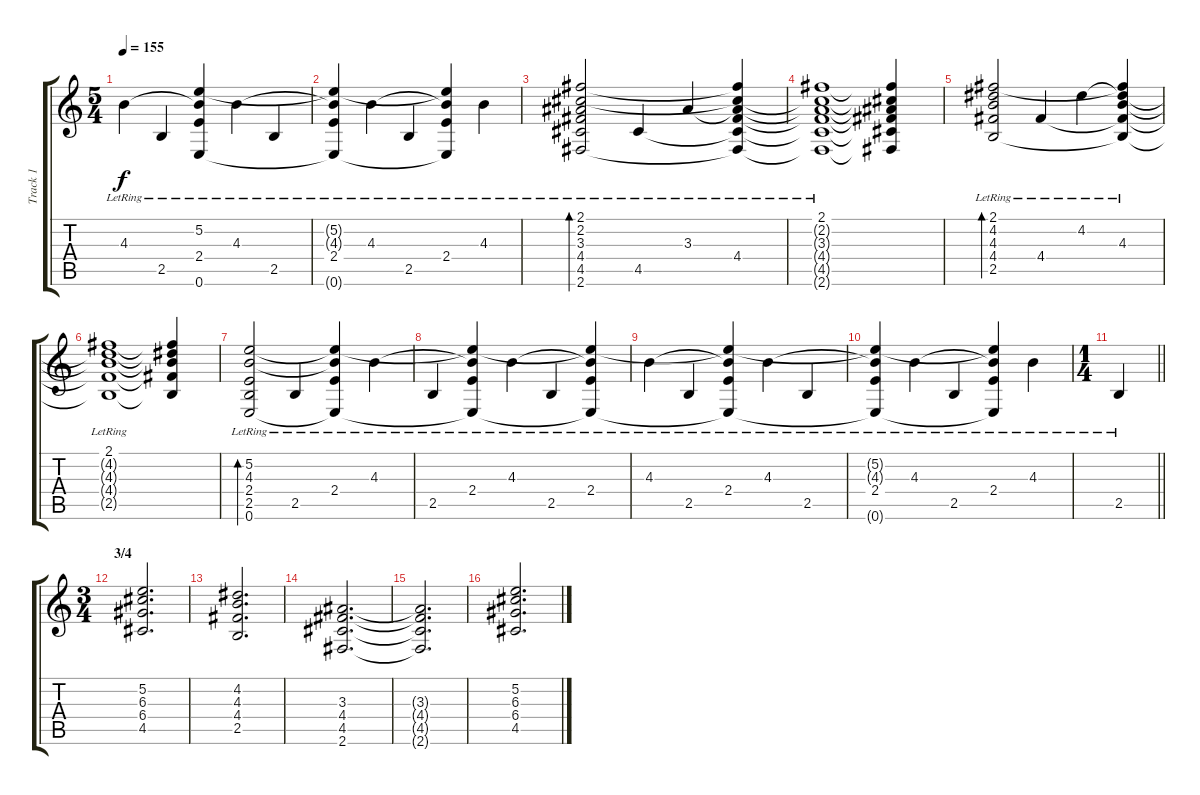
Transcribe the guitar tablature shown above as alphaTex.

\track ("Track 1" "Track 1") {instrument distortionguitar}
\staff {score tabs}
\tuning (E4 B3 G3 D3 A2 E2) {hide}
\ts (5 4)
\tempo 155
\clef g2
\ks c
4.3{lr}.4{dy f} 2.5{lr}.4 (5.2{t} 4.3{t} 2.4{lr} 0.6{t}).4 4.3{lr}.4 2.5{lr}.4 |
(5.2{t} 4.3{t} 2.4{lr} 0.6{t}).4 4.3{lr}.4 2.5{lr}.4 (5.2{t} 4.3{t} 2.4{lr} 0.6{t}).4 4.3{lr}.4 |
(2.1{lr} 2.2{lr} 3.3{lr} 4.4{lr} 4.5{lr} 2.6{lr}).2{bd 240} 4.5{lr}.4 3.3{lr}.4 (2.1{t} 2.2{t} 3.3{t} 4.4{lr} 4.5{t} 2.6{t}).4 |
(2.1{lr} 2.2{t} 3.3{t} 4.4{t} 4.5{t} 2.6{t}).1 (2.1{t} 2.2{t} 3.3{t} 4.4{t} 4.5{t} 2.6{t}).4 |
(2.1{lr} 4.2{lr} 4.3{lr} 4.4{lr} 2.5{lr}).2{bd 240} 4.4{lr}.4 4.2{lr}.4 (2.1{t} 4.2{t} 4.3{lr} 4.4{t} 2.5{t}).4 |
(2.1{lr} 4.2{t} 4.3{t} 4.4{t} 2.5{t}).1 (2.1{t} 4.2{t} 4.3{t} 4.4{t} 2.5{t}).4 |
(5.2{lr} 4.3{lr} 2.4{lr} 2.5{lr} 0.6{lr}).2{bd 240} 2.5{lr}.4 (5.2{t} 4.3{t} 2.4{lr} 0.6{t}).4 4.3{lr}.4 |
2.5{lr}.4 (5.2{t} 4.3{t} 2.4{lr} 0.6{t}).4 4.3{lr}.4 2.5{lr}.4 (5.2{t} 4.3{t} 2.4{lr} 0.6{t}).4 |
4.3{lr}.4 2.5{lr}.4 (5.2{t} 4.3{t} 2.4{lr} 0.6{t}).4 4.3{lr}.4 2.5{lr}.4 |
(5.2{t} 4.3{t} 2.4{lr} 0.6{t}).4 4.3{lr}.4 2.5{lr}.4 (5.2{t} 4.3{t} 2.4{lr} 0.6{t}).4 4.3{lr}.4 |
\ts (1 4)
\barLineRight lightlight
2.5{lr}.4 |
\ts (3 4)
\section ("" "3/4")
(5.2 6.3 6.4 4.5).2{d instrument electricguitarclean} |
(4.2 4.3 4.4 2.5).2{d} |
(3.3 4.4 4.5 2.6).2{d} |
(3.3{t} 4.4{t} 4.5{t} 2.6{t}).2{d} |
(5.2 6.3 6.4 4.5).2{d}
